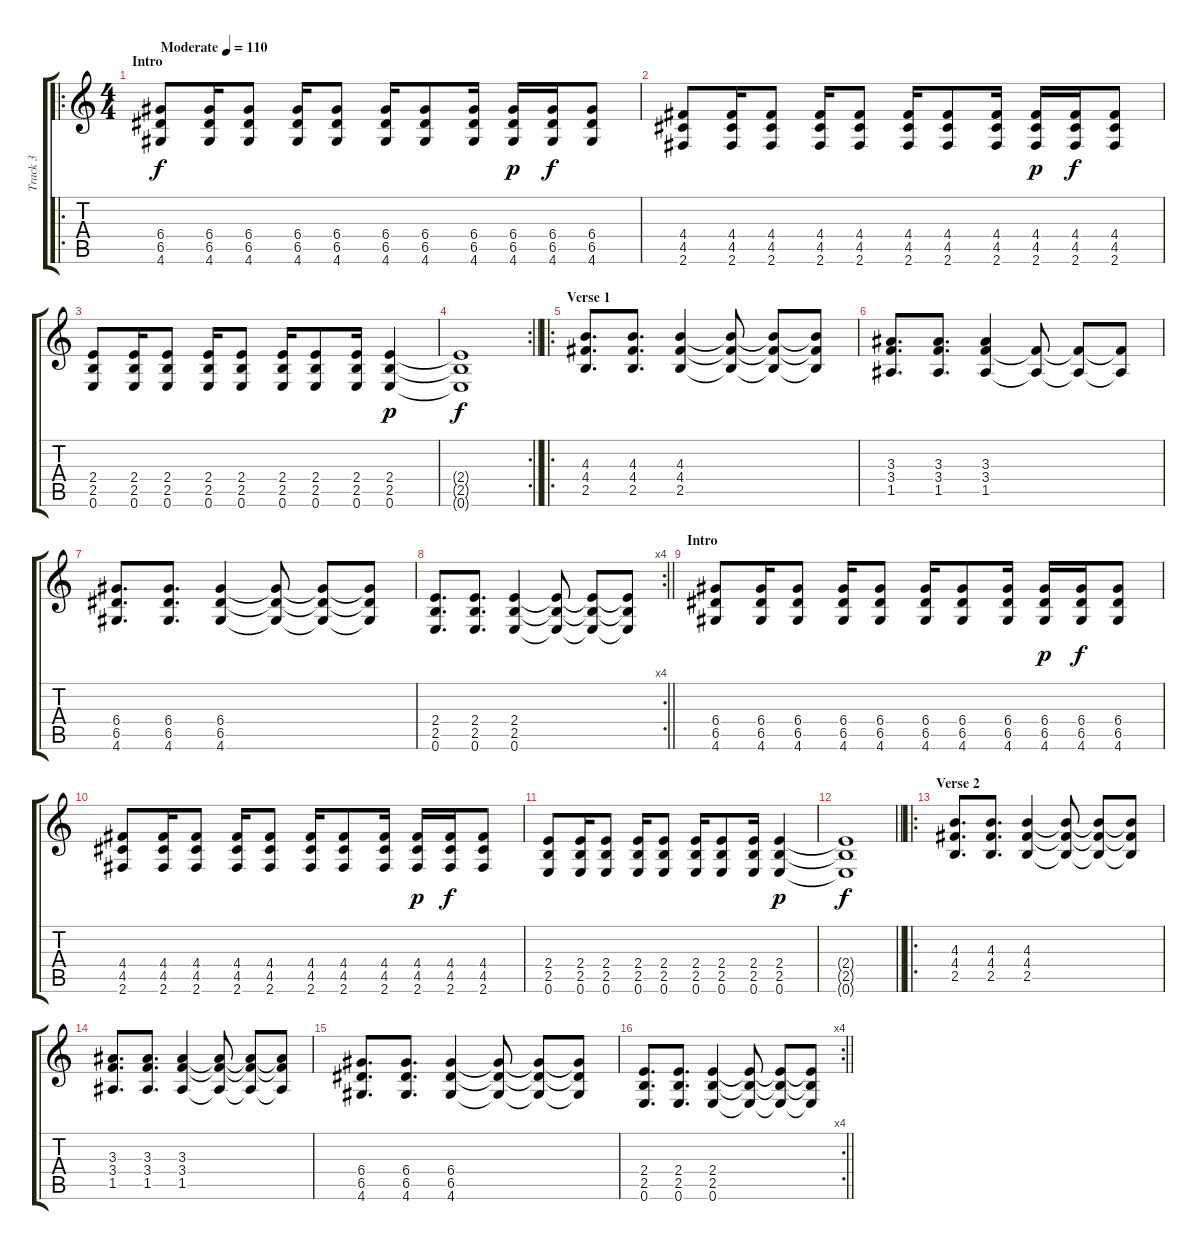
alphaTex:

\track ("Track 3" "Track 3") {instrument distortionguitar}
\staff {score tabs}
\tuning (E4 B3 G3 D3 A2 E2) {hide}
\ro
\ts (4 4)
\section ("" "Intro")
\tempo (110 "Moderate")
\clef g2
\ks c
(6.4 6.5 4.6).8{dy f instrument distortionguitar} (6.4 6.5 4.6).16 (6.4 6.5 4.6).8 (6.4 6.5 4.6).16 (6.4 6.5 4.6).8 (6.4 6.5 4.6).16 (6.4 6.5 4.6).8 (6.4 6.5 4.6).16 (6.4 6.5 4.6).16{dy p} (6.4 6.5 4.6).16{dy f} (6.4 6.5 4.6).8 |
(4.4 4.5 2.6).8 (4.4 4.5 2.6).16 (4.4 4.5 2.6).8 (4.4 4.5 2.6).16 (4.4 4.5 2.6).8 (4.4 4.5 2.6).16 (4.4 4.5 2.6).8 (4.4 4.5 2.6).16 (4.4 4.5 2.6).16{dy p} (4.4 4.5 2.6).16{dy f} (4.4 4.5 2.6).8 |
(2.4 2.5 0.6).8 (2.4 2.5 0.6).16 (2.4 2.5 0.6).8 (2.4 2.5 0.6).16 (2.4 2.5 0.6).8 (2.4 2.5 0.6).16 (2.4 2.5 0.6).8 (2.4 2.5 0.6).16 (2.4 2.5 0.6).4{dy p} |
\rc 2
\barLineRight lightlight
(2.4{t} 2.5{t} 0.6{t}).1{dy f} |
\ro
\section ("" "Verse 1")
(4.3 4.4 2.5).8{d volume 10} (4.3 4.4 2.5).8{d} (4.3 4.4 2.5).4 (4.3{t} 4.4{t} 2.5{t}).8 (4.3{t} 4.4{t} 2.5{t}).8 (4.3{t} 4.4{t} 2.5{t}).8 |
(3.3 3.4 1.5).8{d} (3.3 3.4 1.5).8{d} (3.3 3.4 1.5).4 (3.4{t} 1.5{t}).8 (3.4{t} 1.5{t}).8 (3.4{t} 1.5{t}).8 |
(6.4 6.5 4.6).8{d} (6.4 6.5 4.6).8{d} (6.4 6.5 4.6).4 (6.4{t} 6.5{t} 4.6{t}).8 (6.4{t} 6.5{t} 4.6{t}).8 (6.4{t} 6.5{t} 4.6{t}).8 |
\rc 4
\barLineRight lightlight
(2.4 2.5 0.6).8{d} (2.4 2.5 0.6).8{d} (2.4 2.5 0.6).4 (2.4{t} 2.5{t} 0.6{t}).8 (2.4{t} 2.5{t} 0.6{t}).8 (2.4{t} 2.5{t} 0.6{t}).8 |
\section ("" "Intro ")
(6.4 6.5 4.6).8 (6.4 6.5 4.6).16 (6.4 6.5 4.6).8 (6.4 6.5 4.6).16 (6.4 6.5 4.6).8 (6.4 6.5 4.6).16 (6.4 6.5 4.6).8 (6.4 6.5 4.6).16 (6.4 6.5 4.6).16{dy p} (6.4 6.5 4.6).16{dy f} (6.4 6.5 4.6).8 |
(4.4 4.5 2.6).8 (4.4 4.5 2.6).16 (4.4 4.5 2.6).8 (4.4 4.5 2.6).16 (4.4 4.5 2.6).8 (4.4 4.5 2.6).16 (4.4 4.5 2.6).8 (4.4 4.5 2.6).16 (4.4 4.5 2.6).16{dy p} (4.4 4.5 2.6).16{dy f} (4.4 4.5 2.6).8 |
(2.4 2.5 0.6).8 (2.4 2.5 0.6).16 (2.4 2.5 0.6).8 (2.4 2.5 0.6).16 (2.4 2.5 0.6).8 (2.4 2.5 0.6).16 (2.4 2.5 0.6).8 (2.4 2.5 0.6).16 (2.4 2.5 0.6).4{dy p} |
\barLineRight lightlight
(2.4{t} 2.5{t} 0.6{t}).1{dy f} |
\ro
\section ("" "Verse 2 ")
(4.3 4.4 2.5).8{d volume 10} (4.3 4.4 2.5).8{d} (4.3 4.4 2.5).4 (4.3{t} 4.4{t} 2.5{t}).8 (4.3{t} 4.4{t} 2.5{t}).8 (4.3{t} 4.4{t} 2.5{t}).8 |
(3.3 3.4 1.5).8{d} (3.3 3.4 1.5).8{d} (3.3 3.4 1.5).4 (3.3{t} 3.4{t} 1.5{t}).8 (3.3{t} 3.4{t} 1.5{t}).8 (3.3{t} 3.4{t} 1.5{t}).8 |
(6.4 6.5 4.6).8{d} (6.4 6.5 4.6).8{d} (6.4 6.5 4.6).4 (6.4{t} 6.5{t} 4.6{t}).8 (6.4{t} 6.5{t} 4.6{t}).8 (6.4{t} 6.5{t} 4.6{t}).8 |
\rc 4
\barLineRight lightlight
(2.4 2.5 0.6).8{d} (2.4 2.5 0.6).8{d} (2.4 2.5 0.6).4 (2.4{t} 2.5{t} 0.6{t}).8 (2.4{t} 2.5{t} 0.6{t}).8 (2.4{t} 2.5{t} 0.6{t}).8
